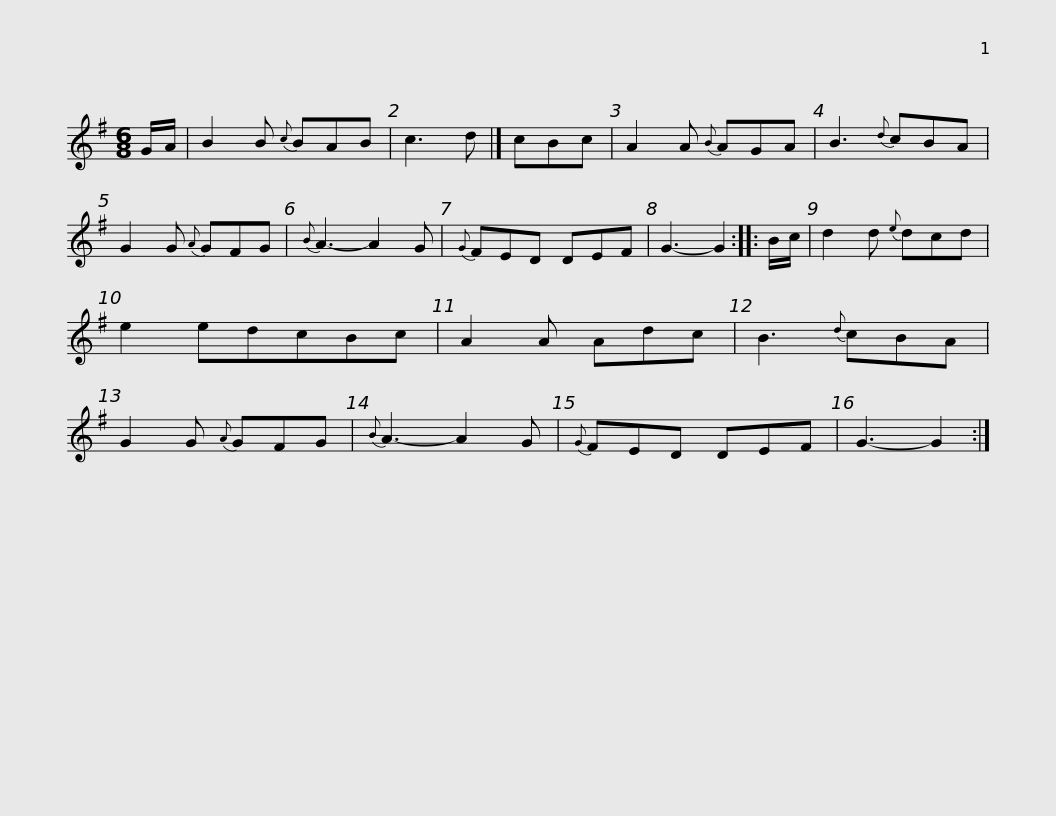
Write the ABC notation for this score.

X:1
L:1/8
M:6/8
I:linebreak $
K:G
V:1 treble
V:1
 G/A/ | B2 B{c} BAB | c3 d |] cBc | A2 A{B} AGA | %5
 B3{d} cBA | G2 G{A} GFG |{B} A3- A2 G |${G} FED DEF | G3- G2 :: %10
 B/c/ | d2 d{e} dcd | e2 edcBc | A2 A Adc | B3{d} cBA | %15
 G2 G{A} GFG |${B} A3- A2 G |{G} FED DEF | G3- G2 :| %19
